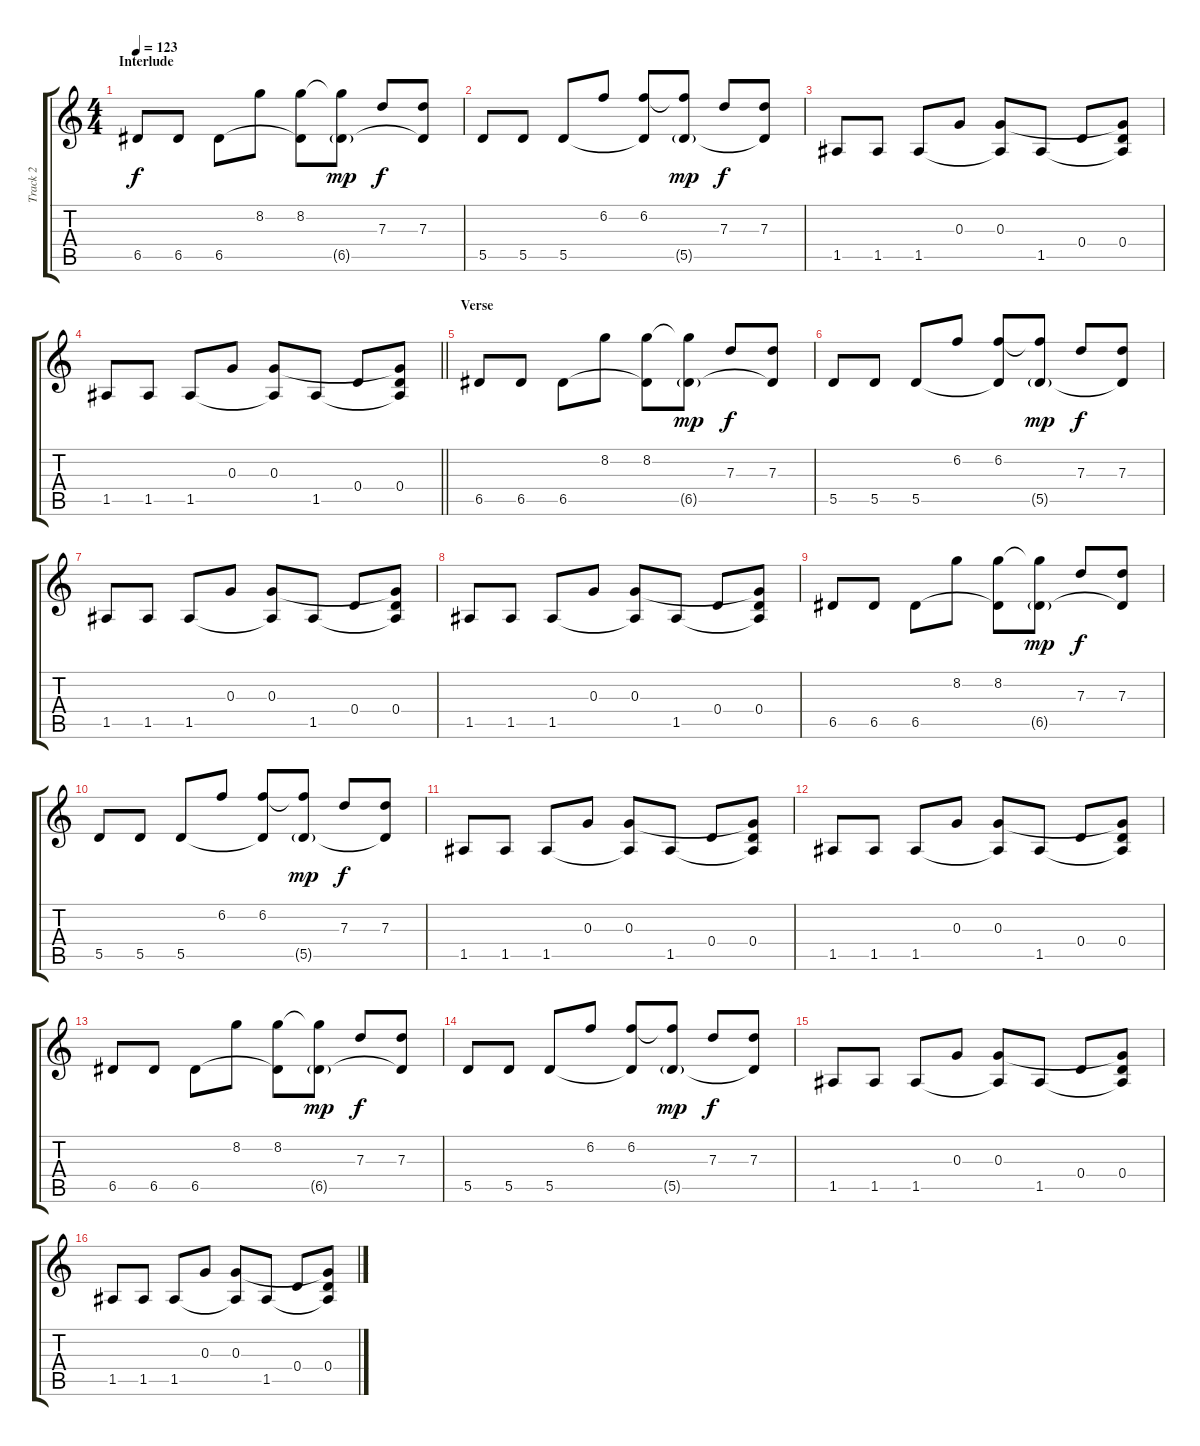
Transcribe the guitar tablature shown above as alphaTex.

\track ("Track 2" "Track 2") {instrument electricguitarclean}
\staff {score tabs}
\tuning (E4 B3 G3 D3 A2 E2) {hide}
\ts (4 4)
\section ("" "Interlude")
\tempo 123
\clef g2
\ks c
6.5.8{dy f} 6.5.8 6.5.8 8.2.8 (8.2 6.5{t}).8 (8.2{t} 6.5{g}).8{dy mp} 7.3.8{dy f} (7.3 6.5{t}).8 |
5.5.8 5.5.8 5.5.8 6.2.8 (6.2 5.5{t}).8 (6.2{t} 5.5{g}).8{dy mp} 7.3.8{dy f} (7.3 5.5{t}).8 |
1.5.8 1.5.8 1.5.8 0.3.8 (0.3 1.5{t}).8 1.5.8 0.4.8 (0.3{t} 0.4 1.5{t}).8 |
\barLineRight lightlight
1.5.8 1.5.8 1.5.8 0.3.8 (0.3 1.5{t}).8 1.5.8 0.4.8 (0.3{t} 0.4 1.5{t}).8 |
\section ("" "Verse")
6.5.8 6.5.8 6.5.8 8.2.8 (8.2 6.5{t}).8 (8.2{t} 6.5{g}).8{dy mp} 7.3.8{dy f} (7.3 6.5{t}).8 |
5.5.8 5.5.8 5.5.8 6.2.8 (6.2 5.5{t}).8 (6.2{t} 5.5{g}).8{dy mp} 7.3.8{dy f} (7.3 5.5{t}).8 |
1.5.8 1.5.8 1.5.8 0.3.8 (0.3 1.5{t}).8 1.5.8 0.4.8 (0.3{t} 0.4 1.5{t}).8 |
1.5.8 1.5.8 1.5.8 0.3.8 (0.3 1.5{t}).8 1.5.8 0.4.8 (0.3{t} 0.4 1.5{t}).8 |
6.5.8 6.5.8 6.5.8 8.2.8 (8.2 6.5{t}).8 (8.2{t} 6.5{g}).8{dy mp} 7.3.8{dy f} (7.3 6.5{t}).8 |
5.5.8 5.5.8 5.5.8 6.2.8 (6.2 5.5{t}).8 (6.2{t} 5.5{g}).8{dy mp} 7.3.8{dy f} (7.3 5.5{t}).8 |
1.5.8 1.5.8 1.5.8 0.3.8 (0.3 1.5{t}).8 1.5.8 0.4.8 (0.3{t} 0.4 1.5{t}).8 |
1.5.8 1.5.8 1.5.8 0.3.8 (0.3 1.5{t}).8 1.5.8 0.4.8 (0.3{t} 0.4 1.5{t}).8 |
6.5.8 6.5.8 6.5.8 8.2.8 (8.2 6.5{t}).8 (8.2{t} 6.5{g}).8{dy mp} 7.3.8{dy f} (7.3 6.5{t}).8 |
5.5.8 5.5.8 5.5.8 6.2.8 (6.2 5.5{t}).8 (6.2{t} 5.5{g}).8{dy mp} 7.3.8{dy f} (7.3 5.5{t}).8 |
1.5.8 1.5.8 1.5.8 0.3.8 (0.3 1.5{t}).8 1.5.8 0.4.8 (0.3{t} 0.4 1.5{t}).8 |
1.5.8 1.5.8 1.5.8 0.3.8 (0.3 1.5{t}).8 1.5.8 0.4.8 (0.3{t} 0.4 1.5{t}).8
